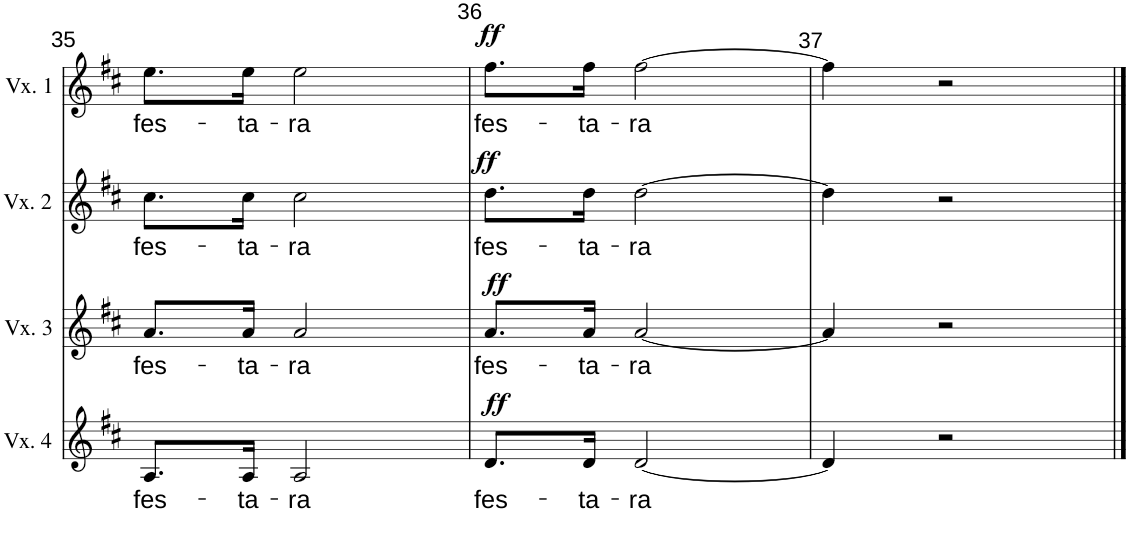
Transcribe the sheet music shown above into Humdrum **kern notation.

**kern	**text	**dynam	**kern	**text	**dynam	**kern	**text	**dynam	**kern	**text	**dynam
*part4	*part4	*part4	*part3	*part3	*part3	*part2	*part2	*part2	*part1	*part1	*part1
*staff4	*staff4	*staff4	*staff3	*staff3	*staff3	*staff2	*staff2	*staff2	*staff1	*staff1	*staff1
*I"Voix 4	*	*	*I"Voix 3	*	*	*I"Voix 2	*	*	*I"Voix 1	*	*
*I'Vx. 4	*	*	*I'Vx. 3	*	*	*I'Vx. 2	*	*	*I'Vx. 1	*	*
!!LO:PB:g=z
*clefG2	*	*	*clefG2	*	*	*clefG2	*	*	*clefG2	*	*
*k[f#c#]	*	*	*k[f#c#]	*	*	*k[f#c#]	*	*	*k[f#c#]	*	*
*M3/4	*	*	*M3/4	*	*	*M3/4	*	*	*M3/4	*	*
=35	=35	=35	=35	=35	=35	=35	=35	=35	=35	=35	=35
!	!LO:LY:b	!	!	!LO:LY:b	!	!	!LO:LY:b	!	!	!LO:LY:b	!
8.A/L	fes-	.	8.a/L	fes-	.	8.cc#\L	fes-	.	8.ee\L	fes-	.
!	!LO:LY:b	!	!	!LO:LY:b	!	!	!LO:LY:b	!	!	!LO:LY:b	!
16A/Jk	-ta-	.	16a/Jk	-ta-	.	16cc#\Jk	-ta-	.	16ee\Jk	-ta-	.
!	!LO:LY:b	!	!	!LO:LY:b	!	!	!LO:LY:b	!	!	!LO:LY:b	!
2A/	-ra	.	2a/	-ra	.	2cc#\	-ra	.	2ee\	-ra	.
=36	=36	=36	=36	=36	=36	=36	=36	=36	=36	=36	=36
!	!LO:LY:b	!LO:DY:a	!	!LO:LY:b	!LO:DY:a	!	!LO:LY:b	!LO:DY:a	!	!LO:LY:b	!LO:DY:a
8.d/L	fes-	ff	8.a/L	fes-	ff	8.dd\L	fes-	ff	8.ff#\L	fes-	ff
!	!LO:LY:b	!	!	!LO:LY:b	!	!	!LO:LY:b	!	!	!LO:LY:b	!
16d/Jk	-ta-	.	16a/Jk	-ta-	.	16dd\Jk	-ta-	.	16ff#\Jk	-ta-	.
!	!LO:LY:b	!	!	!LO:LY:b	!	!	!LO:LY:b	!	!	!LO:LY:b	!
[2d/	-ra	.	[2a/	-ra	.	[2dd\	-ra	.	[2ff#\	-ra	.
=37	=37	=37	=37	=37	=37	=37	=37	=37	=37	=37	=37
4d/]	.	.	4a/]	.	.	4dd\]	.	.	4ff#\]	.	.
2r	.	.	2r	.	.	2r	.	.	2r	.	.
==	==	==	==	==	==	==	==	==	==	==	==
*-	*-	*-	*-	*-	*-	*-	*-	*-	*-	*-	*-
